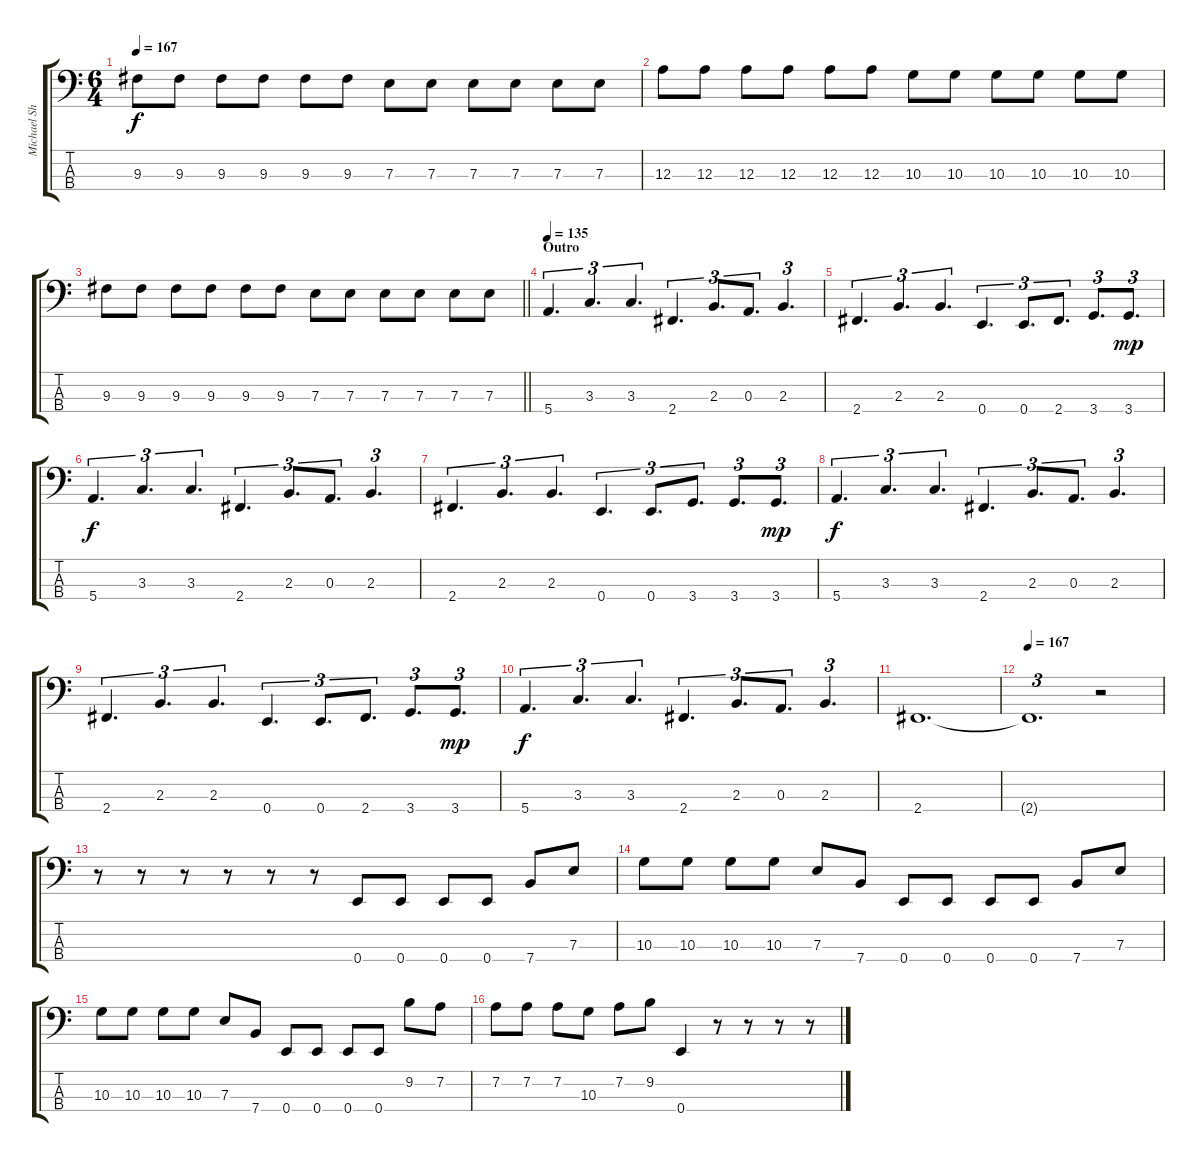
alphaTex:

\track ("Michael Shuman" "Michael Sh") {instrument electricbasspick}
\staff {score tabs}
\tuning (G2 D2 A1 E1) {hide}
\ts (6 4)
\tempo 167
\clef f4
\ks c
9.3.8{dy f} 9.3.8 9.3.8 9.3.8 9.3.8 9.3.8 7.3.8 7.3.8 7.3.8 7.3.8 7.3.8 7.3.8 |
12.3.8 12.3.8 12.3.8 12.3.8 12.3.8 12.3.8 10.3.8 10.3.8 10.3.8 10.3.8 10.3.8 10.3.8 |
\barLineRight lightlight
9.3.8 9.3.8 9.3.8 9.3.8 9.3.8 9.3.8 7.3.8 7.3.8 7.3.8 7.3.8 7.3.8 7.3.8 |
\section ("" "Outro")
\tempo 135
5.4.4{d tu (3 2)} 3.3.4{d tu (3 2)} 3.3.4{d tu (3 2)} 2.4.4{d tu (3 2)} 2.3.8{d tu (3 2)} 0.3.8{d tu (3 2)} 2.3.4{d tu (3 2)} |
2.4.4{d tu (3 2)} 2.3.4{d tu (3 2)} 2.3.4{d tu (3 2)} 0.4.4{d tu (3 2)} 0.4.8{d tu (3 2)} 2.4.8{d tu (3 2)} 3.4.8{d tu (3 2)} 3.4.8{d tu (3 2) dy mp} |
5.4.4{d tu (3 2) dy f} 3.3.4{d tu (3 2)} 3.3.4{d tu (3 2)} 2.4.4{d tu (3 2)} 2.3.8{d tu (3 2)} 0.3.8{d tu (3 2)} 2.3.4{d tu (3 2)} |
2.4.4{d tu (3 2)} 2.3.4{d tu (3 2)} 2.3.4{d tu (3 2)} 0.4.4{d tu (3 2)} 0.4.8{d tu (3 2)} 3.4.8{d tu (3 2)} 3.4.8{d tu (3 2)} 3.4.8{d tu (3 2) dy mp} |
5.4.4{d tu (3 2) dy f} 3.3.4{d tu (3 2)} 3.3.4{d tu (3 2)} 2.4.4{d tu (3 2)} 2.3.8{d tu (3 2)} 0.3.8{d tu (3 2)} 2.3.4{d tu (3 2)} |
2.4.4{d tu (3 2)} 2.3.4{d tu (3 2)} 2.3.4{d tu (3 2)} 0.4.4{d tu (3 2)} 0.4.8{d tu (3 2)} 2.4.8{d tu (3 2)} 3.4.8{d tu (3 2)} 3.4.8{d tu (3 2) dy mp} |
5.4.4{d tu (3 2) dy f} 3.3.4{d tu (3 2)} 3.3.4{d tu (3 2)} 2.4.4{d tu (3 2)} 2.3.8{d tu (3 2)} 0.3.8{d tu (3 2)} 2.3.4{d tu (3 2)} |
2.4.1{d} |
\tempo 167
2.4{t}.1{d tu (3 2)} r.2 |
r.8 r.8 r.8 r.8 r.8 r.8 0.4.8 0.4.8 0.4.8 0.4.8 7.4.8 7.3.8 |
10.3.8 10.3.8 10.3.8 10.3.8 7.3.8 7.4.8 0.4.8 0.4.8 0.4.8 0.4.8 7.4.8 7.3.8 |
10.3.8 10.3.8 10.3.8 10.3.8 7.3.8 7.4.8 0.4.8 0.4.8 0.4.8 0.4.8 9.2.8 7.2.8 |
7.2.8 7.2.8 7.2.8 10.3.8 7.2.8 9.2.8 0.4.4 r.8 r.8 r.8 r.8
